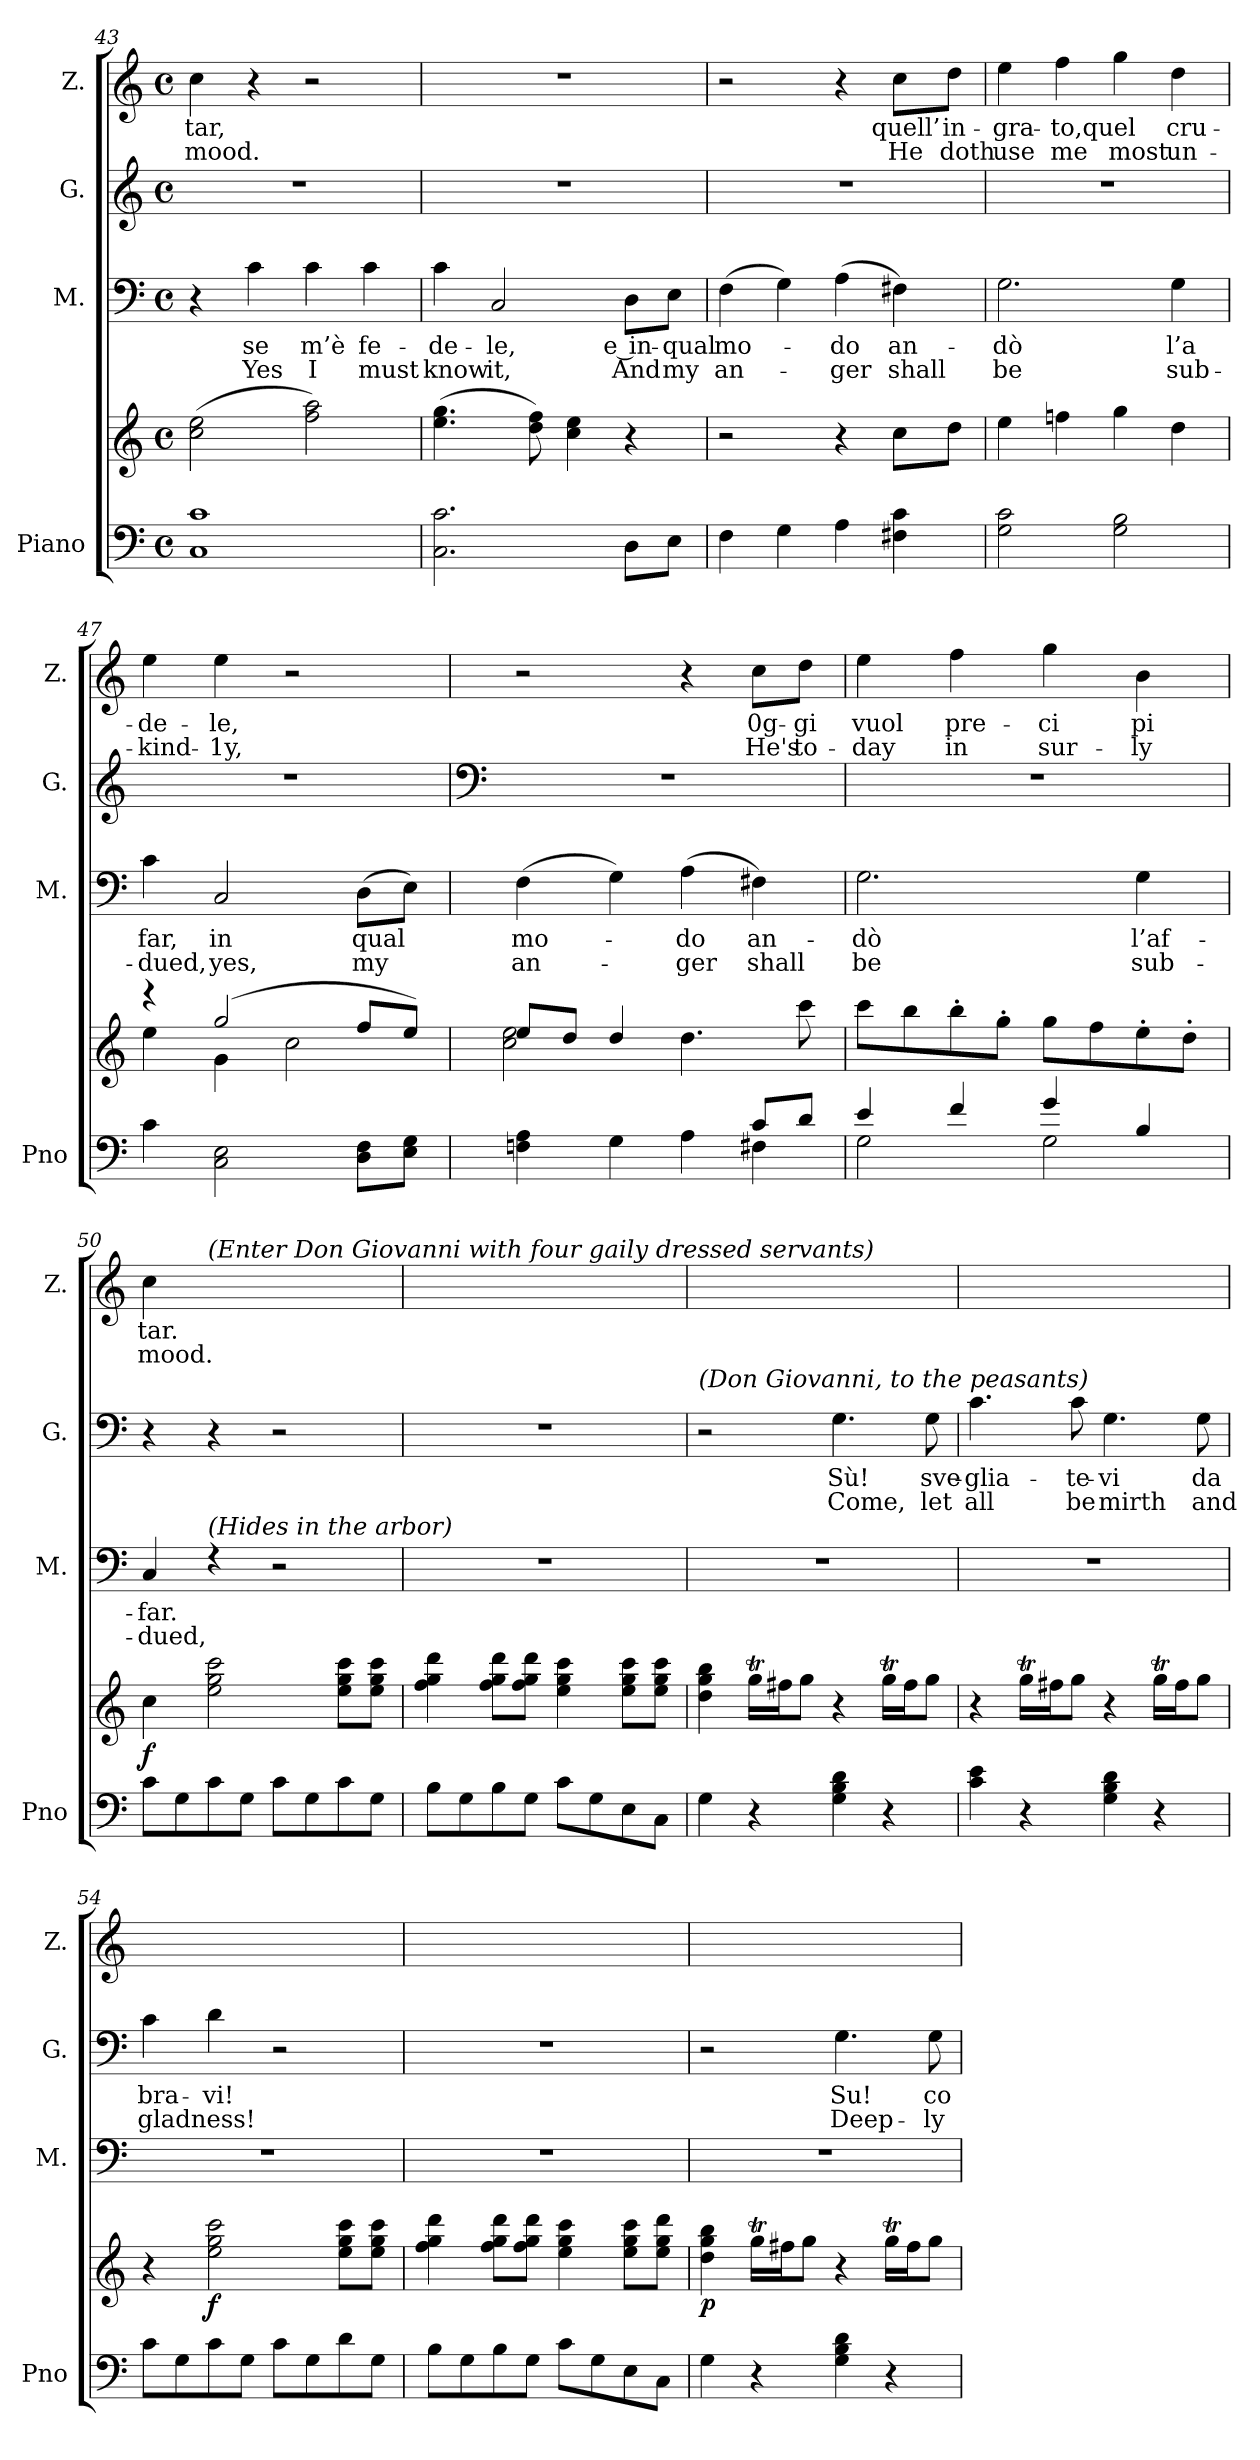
**kern	**kern	**dynam	**kern	**text	**text	**kern	**text	**text	**kern	**text	**text
*part4	*part4	*part4	*part3	*part3	*part3	*part2	*part2	*part2	*part1	*part1	*part1
*staff5	*staff4	*staff4/5	*staff3	*staff3	*staff3	*staff2	*staff2	*staff2	*staff1	*staff1	*staff1
*I"Piano	*	*	*I"M.	*	*	*I"G.	*	*	*I"Z.	*	*
*I'Pno	*	*	*I'M.	*	*	*I'G.	*	*	*I'Z.	*	*
!!LO:PB:g=z
*clefF4	*clefG2	*	*clefF4	*	*	*clefG2	*	*	*clefG2	*	*
*k[]	*k[]	*	*k[]	*	*	*k[]	*	*	*k[]	*	*
*M4/4	*M4/4	*	*M4/4	*	*	*M4/4	*	*	*M4/4	*	*
*met(c)	*met(c)	*	*met(c)	*	*	*met(c)	*	*	*met(c)	*	*
=43	=43	=43	=43	=43	=43	=43	=43	=43	=43	=43	=43
*^	*	*	*	*	*	*	*	*	*	*	*
!	!	!	!	!	!	!	!	!	!	!	!LO:LY:b	!LO:LY:b
1c	1C	(>2cc\ 2ee\	.	4r	.	.	1r	.	.	4cc\	tar,	mood.
!	!	!	!	!	!LO:LY:b	!LO:LY:b	!	!	!	!	!	!
.	.	.	.	4c\	se	Yes	.	.	.	4r	.	.
!	!	!	!	!	!LO:LY:b	!LO:LY:b	!	!	!	!	!	!
.	.	2ff\ 2aa\)	.	4c\	m’è	I	.	.	.	2r	.	.
!	!	!	!	!	!LO:LY:b	!LO:LY:b	!	!	!	!	!	!
.	.	.	.	4c\	fe-	must	.	.	.	.	.	.
*v	*v	*	*	*	*	*	*	*	*	*	*	*
=44	=44	=44	=44	=44	=44	=44	=44	=44	=44	=44	=44
!	!	!	!	!LO:LY:b	!LO:LY:b	!	!	!	!	!	!
2.C\ 2.c\	(>4.ee\ 4.gg\	.	4c\	de-	know	1r	.	.	1r	.	.
!	!	!	!	!LO:LY:b	!LO:LY:b	!	!	!	!	!	!
.	.	.	2C/	le,	it,	.	.	.	.	.	.
.	8dd\ 8ff\)	.	.	.	.	.	.	.	.	.	.
.	4cc\ 4ee\	.	.	.	.	.	.	.	.	.	.
!	!	!	!	!LO:LY:b	!LO:LY:b	!	!	!	!	!	!
8D\L	4r	.	8D\L	e in-	And	.	.	.	.	.	.
!	!	!	!	!LO:LY:b	!LO:LY:b	!	!	!	!	!	!
8E\J	.	.	8E\J	qual	my	.	.	.	.	.	.
=45	=45	=45	=45	=45	=45	=45	=45	=45	=45	=45	=45
!	!	!	!	!LO:LY:b	!LO:LY:b	!	!	!	!	!	!
4F\	2r	.	(>4F\	mo-	an-	1r	.	.	2r	.	.
4G\	.	.	4G\)	.	.	.	.	.	.	.	.
!	!	!	!	!LO:LY:b	!LO:LY:b	!	!	!	!	!	!
4A\	4r	.	(>4A\	-do	-ger	.	.	.	4r	.	.
!	!	!	!	!LO:LY:b	!LO:LY:b	!	!	!	!	!LO:LY:b	!LO:LY:b
4F#X\ 4c\	8cc\L	.	4F#X\)	an-	shall	.	.	.	8cc\L	quell’	He
!	!	!	!	!	!	!	!	!	!	!LO:LY:b	!LO:LY:b
.	8dd\J	.	.	.	.	.	.	.	8dd\J	in-	doth
=46	=46	=46	=46	=46	=46	=46	=46	=46	=46	=46	=46
!	!	!	!	!LO:LY:b	!LO:LY:b	!	!	!	!	!LO:LY:b	!LO:LY:b
2G\ 2c\	4ee\	.	2.G\	-dò	be	1r	.	.	4ee\	-gra-	use
!	!	!	!	!	!	!	!	!	!	!LO:LY:b	!LO:LY:b
.	4ffn\	.	.	.	.	.	.	.	4ff\	-to,quel	me
!	!	!	!	!	!	!	!	!	!	!	!LO:LY:b
2G\ 2B\	4gg\	.	.	.	.	.	.	.	4gg\	.	most
!	!	!	!	!LO:LY:b	!LO:LY:b	!	!	!	!	!LO:LY:b	!LO:LY:b
.	4dd\	.	4G\	l’a	sub-	.	.	.	4dd\	cru-	un-
=47	=47	=47	=47	=47	=47	=47	=47	=47	=47	=47	=47
*	*^	*	*	*	*	*	*	*	*	*	*
!	!	!	!	!	!LO:LY:b	!LO:LY:b	!	!	!	!	!LO:LY:b	!LO:LY:b
4c\	4reee	4ee\	.	4c\	far,	-dued,	1r	.	.	4ee\	-de-	-kind-
!	!	!	!	!	!LO:LY:b	!LO:LY:b	!	!	!	!	!LO:LY:b	!LO:LY:b
2C\ 2E\	(>2gg/	4g\	.	2C/	in	yes,	.	.	.	4ee\	le,	-1y,
.	.	2cc\	.	.	.	.	.	.	.	2r	.	.
!	!	!	!	!	!LO:LY:b	!LO:LY:b	!	!	!	!	!	!
8D\ 8F\L	8ff/L	.	.	(>8D\L	qual	my	.	.	.	.	.	.
8E\ 8G\J	8ee/J)	.	.	8E\J)	.	.	.	.	.	.	.	.
!!LO:LB:g=z
=48	=48	=48	=48	=48	=48	=48	=48	=48	=48	=48	=48	=48
*	*	*	*	*	*	*	*clefF4	*	*	*	*	*
*^	*	*	*	*	*	*	*	*	*	*	*	*
!	!	!	!	!	!	!LO:LY:b	!LO:LY:b	!	!	!	!	!	!
4Fn\ 4A\	2.ryy	8ee/L	2cc\ 2ee\	.	(>4F\	-mo-	an-	1r	.	.	2r	.	.
.	.	8dd/J	.	.	.	.	.	.	.	.	.	.	.
4G\	.	4dd/	.	.	4G\)	.	.	.	.	.	.	.	.
!	!	!	!	!	!	!LO:LY:b	!LO:LY:b	!	!	!	!	!	!
4A\	.	2ryy	4.dd\	.	(>4A\	-do	-ger	.	.	.	4r	.	.
!	!	!	!	!	!	!LO:LY:b	!LO:LY:b	!	!	!	!	!LO:LY:b	!LO:LY:b
4F#X\	8c/L	.	.	.	4F#X\)	an-	shall	.	.	.	8cc\L	0g-	He's
!	!	!	!	!	!	!	!	!	!	!	!	!LO:LY:b	!LO:LY:b
.	8d/J	.	8ccc\	.	.	.	.	.	.	.	8dd\J	gi	to-
=49	=49	=49	=49	=49	=49	=49	=49	=49	=49	=49	=49	=49	=49
!	!	!	!	!	!	!LO:LY:b	!LO:LY:b	!	!	!	!	!LO:LY:b	!LO:LY:b
*	*	*v	*v	*	*	*	*	*	*	*	*	*	*
4e/	2G\	8ccc\L	.	2.G\	-dò	be	1r	.	.	4ee\	vuol	-day
.	.	8bb\	.	.	.	.	.	.	.	.	.	.
!	!	!	!	!	!	!	!	!	!	!	!LO:LY:b	!LO:LY:b
4f/	.	8bb'\	.	.	.	.	.	.	.	4ff\	pre-	in
.	.	8gg'\J	.	.	.	.	.	.	.	.	.	.
!	!	!	!	!	!	!	!	!	!	!	!LO:LY:b	!LO:LY:b
4g/	2G\	8gg\L	.	.	.	.	.	.	.	4gg\	ci	sur-
.	.	8ff\	.	.	.	.	.	.	.	.	.	.
!	!	!	!	!	!LO:LY:b	!LO:LY:b	!	!	!	!	!LO:LY:b	!LO:LY:b
4B/	.	8ee'\	.	4G\	l’af-	sub-	.	.	.	4b\	pi	-ly
.	.	8dd'\J	.	.	.	.	.	.	.	.	.	.
*v	*v	*	*	*	*	*	*	*	*	*	*	*
=50	=50	=50	=50	=50	=50	=50	=50	=50	=50	=50	=50
!	!	!LO:DY:b	!	!LO:LY:b	!LO:LY:b	!	!	!	!	!LO:LY:b	!LO:LY:b
8c\L	4cc\	f	4C/	-far.	-dued,	4r	.	.	4cc\	-tar.	mood.
8G\	.	.	.	.	.	.	.	.	.	.	.
!	!	!	!	!	!	!	!	!	!LO:TX:a:i:t=(Enter Don Giovanni with four gaily dressed servants)	!	!
!	!	!	!LO:TX:a:i:t=(Hides in the arbor)	!	!	!	!	!	!	!	!
8c\	2ee\ 2gg\ 2ccc\	.	4rF	.	.	4r	.	.	4ryy	.	.
8G\J	.	.	.	.	.	.	.	.	.	.	.
8c\L	.	.	2r	.	.	2r	.	.	2ryy	.	.
8G\	.	.	.	.	.	.	.	.	.	.	.
8c\	8ee\ 8gg\ 8ccc\L	.	.	.	.	.	.	.	.	.	.
8G\J	8ee\ 8gg\ 8ccc\J	.	.	.	.	.	.	.	.	.	.
=51	=51	=51	=51	=51	=51	=51	=51	=51	=51	=51	=51
8B\L	4ff\ 4gg\ 4ddd\	.	1r	.	.	1r	.	.	1ryy	.	.
8G\	.	.	.	.	.	.	.	.	.	.	.
8B\	8ff\ 8gg\ 8ddd\L	.	.	.	.	.	.	.	.	.	.
8G\J	8ff\ 8gg\ 8ddd\J	.	.	.	.	.	.	.	.	.	.
8c\L	4ee\ 4gg\ 4ccc\	.	.	.	.	.	.	.	.	.	.
8G\	.	.	.	.	.	.	.	.	.	.	.
8E\	8ee\ 8gg\ 8ccc\L	.	.	.	.	.	.	.	.	.	.
8C\J	8ee\ 8gg\ 8ccc\J	.	.	.	.	.	.	.	.	.	.
=52	=52	=52	=52	=52	=52	=52	=52	=52	=52	=52	=52
!	!	!	!	!	!	!LO:TX:a:i:t=(Don Giovanni, to the peasants)	!	!	!	!	!
4G\	4dd\ 4gg\ 4bb\	.	1r	.	.	2r	.	.	1ryy	.	.
4r	16ggT\LL	.	.	.	.	.	.	.	.	.	.
.	16ff#X\J	.	.	.	.	.	.	.	.	.	.
.	8gg\J	.	.	.	.	.	.	.	.	.	.
!	!	!	!	!	!	!	!LO:LY:b	!LO:LY:b	!	!	!
4G\ 4B\ 4d\	4r	.	.	.	.	4.G\	Sù!	Come,	.	.	.
4r	16ggT\LL	.	.	.	.	.	.	.	.	.	.
.	16ff#\J	.	.	.	.	.	.	.	.	.	.
!	!	!	!	!	!	!	!LO:LY:b	!LO:LY:b	!	!	!
.	8gg\J	.	.	.	.	8G\	sve-	let	.	.	.
!!LO:LB:g=z
=53	=53	=53	=53	=53	=53	=53	=53	=53	=53	=53	=53
!	!	!	!	!	!	!	!LO:LY:b	!LO:LY:b	!	!	!
4c\ 4e\	4r	.	1r	.	.	4.c\	glia-	all	1ryy	.	.
4r	16ggT\LL	.	.	.	.	.	.	.	.	.	.
.	16ff#X\J	.	.	.	.	.	.	.	.	.	.
!	!	!	!	!	!	!	!LO:LY:b	!LO:LY:b	!	!	!
.	8gg\J	.	.	.	.	8c\	-te-	be	.	.	.
!	!	!	!	!	!	!	!LO:LY:b	!LO:LY:b	!	!	!
4G\ 4B\ 4d\	4r	.	.	.	.	4.G\	-vi	mirth	.	.	.
4r	16ggT\LL	.	.	.	.	.	.	.	.	.	.
.	16ff#\J	.	.	.	.	.	.	.	.	.	.
!	!	!	!	!	!	!	!LO:LY:b	!LO:LY:b	!	!	!
.	8gg\J	.	.	.	.	8G\	da	and	.	.	.
=54	=54	=54	=54	=54	=54	=54	=54	=54	=54	=54	=54
!	!	!	!	!	!	!	!LO:LY:b	!LO:LY:b	!	!	!
8c\L	4r	.	1r	.	.	4c\	bra-	gladness!	1ryy	.	.
8G\	.	.	.	.	.	.	.	.	.	.	.
!	!	!LO:DY:b	!	!	!	!	!LO:LY:b	!	!	!	!
8c\	2ee\ 2gg\ 2ccc\	f	.	.	.	4d\	-vi!	.	.	.	.
8G\J	.	.	.	.	.	.	.	.	.	.	.
8c\L	.	.	.	.	.	2r	.	.	.	.	.
8G\	.	.	.	.	.	.	.	.	.	.	.
8d\	8ee\ 8gg\ 8ccc\L	.	.	.	.	.	.	.	.	.	.
8G\J	8ee\ 8gg\ 8ccc\J	.	.	.	.	.	.	.	.	.	.
=55	=55	=55	=55	=55	=55	=55	=55	=55	=55	=55	=55
8B\L	4ff\ 4gg\ 4ddd\	.	1r	.	.	1r	.	.	1ryy	.	.
8G\	.	.	.	.	.	.	.	.	.	.	.
8B\	8ff\ 8gg\ 8ddd\L	.	.	.	.	.	.	.	.	.	.
8G\J	8ff\ 8gg\ 8ddd\J	.	.	.	.	.	.	.	.	.	.
8c\L	4ee\ 4gg\ 4ccc\	.	.	.	.	.	.	.	.	.	.
8G\	.	.	.	.	.	.	.	.	.	.	.
8E\	8ee\ 8gg\ 8ccc\L	.	.	.	.	.	.	.	.	.	.
8C\J	8ee\ 8gg\ 8ddd\J	.	.	.	.	.	.	.	.	.	.
=56	=56	=56	=56	=56	=56	=56	=56	=56	=56	=56	=56
!	!	!LO:DY:b	!	!	!	!	!	!	!	!	!
4G\	4dd\ 4gg\ 4bb\	p	1r	.	.	2r	.	.	1ryy	.	.
4r	16ggT\LL	.	.	.	.	.	.	.	.	.	.
.	16ff#X\J	.	.	.	.	.	.	.	.	.	.
.	8gg\J	.	.	.	.	.	.	.	.	.	.
!	!	!	!	!	!	!	!LO:LY:b	!LO:LY:b	!	!	!
4G\ 4B\ 4d\	4r	.	.	.	.	4.G\	Su!	Deep-	.	.	.
4r	16ggT\LL	.	.	.	.	.	.	.	.	.	.
.	16ff#\J	.	.	.	.	.	.	.	.	.	.
!	!	!	!	!	!	!	!LO:LY:b	!LO:LY:b	!	!	!
.	8gg\J	.	.	.	.	8G\	co-	-ly	.	.	.
=	=	=	=	=	=	=	=	=	=	=	=
*-	*-	*-	*-	*-	*-	*-	*-	*-	*-	*-	*-
